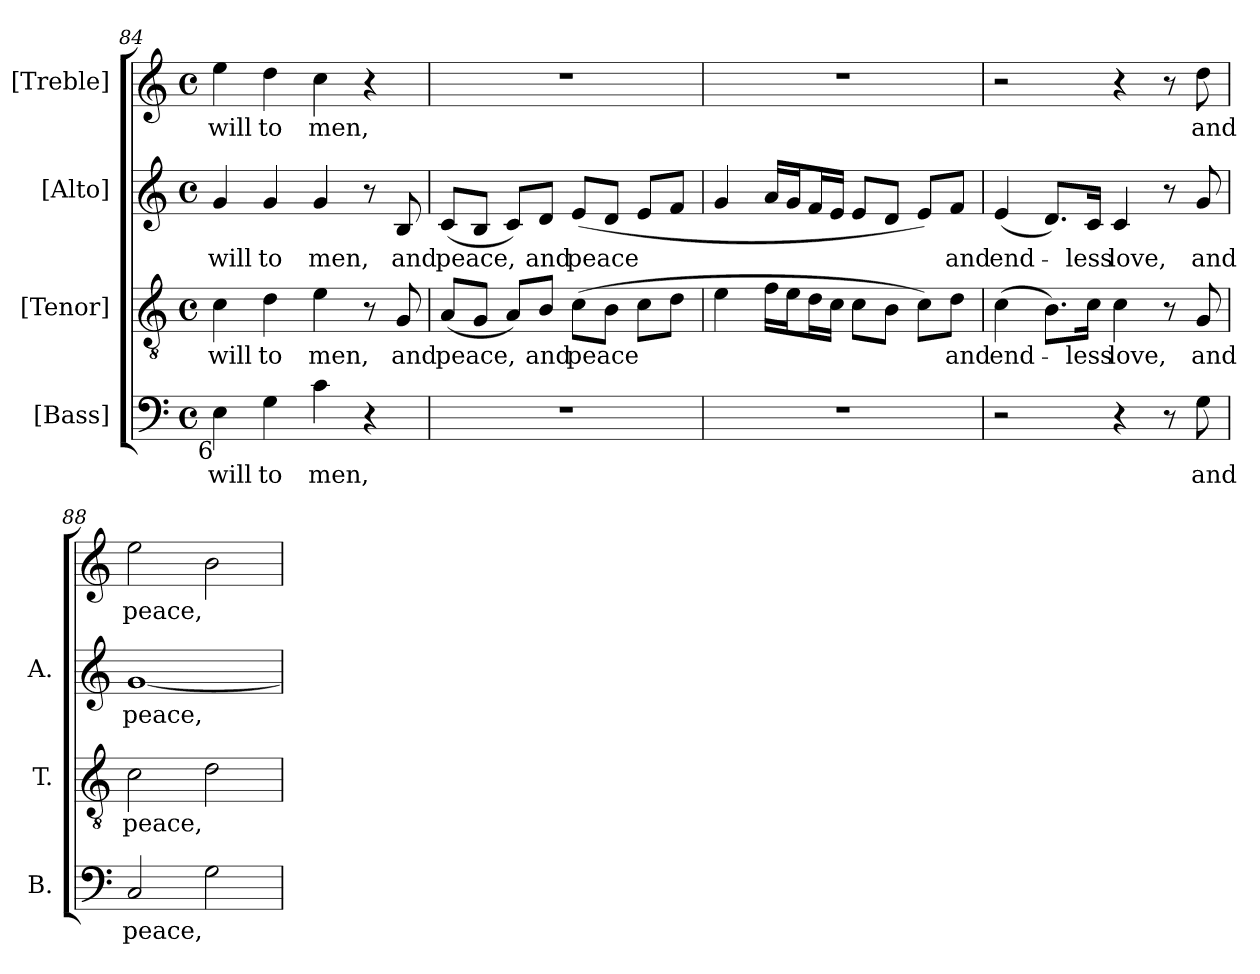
**kern	**text	**kern	**text	**kern	**text	**kern	**text
*part4	*part4	*part3	*part3	*part2	*part2	*part1	*part1
*staff4	*staff4	*staff3	*staff3	*staff2	*staff2	*staff1	*staff1
*I"[Bass]	*	*I"[Tenor]	*	*I"[Alto]	*	*I"[Treble]	*
*I'B.	*	*I'T.	*	*I'A.	*	*	*
*clefF4	*	*clefGv2	*	*clefG2	*	*clefG2	*
*	*	*ITrd7c12	*	*	*	*	*
*k[]	*	*k[]	*	*k[]	*	*k[]	*
*C:	*	*C:	*	*C:	*	*C:	*
*M4/4	*	*M4/4	*	*M4/4	*	*M4/4	*
*met(c)	*	*met(c)	*	*met(c)	*	*met(c)	*
=84	=84	=84	=84	=84	=84	=84	=84
!	!LO:LY:b:color=#000000	!	!	!	!	!	!
!	!	!	!LO:LY:b:color=#000000	!	!	!	!
!	!	!	!	!	!LO:LY:b:color=#000000	!	!
!LO:TX:b:rj:t=6	!	!	!	!	!	!	!
!	!	!	!	!	!	!	!LO:LY:b:color=#000000
4Ei\	-will	4Ci\	-will	4gi/	-will	4eei\	-will
!	!LO:LY:b:color=#000000	!	!	!	!	!	!
!	!	!	!LO:LY:b:color=#000000	!	!	!	!
!	!	!	!	!	!LO:LY:b:color=#000000	!	!
!	!	!	!	!	!	!	!LO:LY:b:color=#000000
4Gi\	to	4Di\	to	4gi/	to	4ddi\	to
!	!LO:LY:b:color=#000000	!	!	!	!	!	!
!	!	!	!LO:LY:b:color=#000000	!	!	!	!
!	!	!	!	!	!LO:LY:b:color=#000000	!	!
!	!	!	!	!	!	!	!LO:LY:b:color=#000000
4ci\	men,	4Ei\	men,	4gi/	men,	4cci\	men,
4r	.	8r	.	8r	.	4r	.
!	!	!	!LO:LY:b:color=#000000	!	!	!	!
!	!	!	!	!	!LO:LY:b:color=#000000	!	!
.	.	8GGi/	and	8Bi/	and	.	.
=85	=85	=85	=85	=85	=85	=85	=85
!	!	!	!LO:LY:b:color=#000000	!	!	!	!
!	!	!	!	!	!LO:LY:b:color=#000000	!	!
1r	.	(8AAi/L	peace,	(8ci/L	peace,	1r	.
.	.	8GGi/J	.	8Bi/J	.	.	.
.	.	8AAi/L)	.	8ci/L)	.	.	.
!	!	!	!LO:LY:b:color=#000000	!	!	!	!
!	!	!	!	!	!LO:LY:b:color=#000000	!	!
.	.	8BBi/J	and	8di/J	and	.	.
!	!	!	!LO:LY:b:color=#000000	!	!	!	!
!	!	!	!	!	!LO:LY:b:color=#000000	!	!
.	.	(8Ci\L	peace	(8ei/L	peace	.	.
.	.	8BBi\J	.	8di/J	.	.	.
.	.	8Ci\L	.	8ei/L	.	.	.
.	.	8Di\J	.	8fi/J	.	.	.
!!LO:PB:g=z
=86	=86	=86	=86	=86	=86	=86	=86
1r	.	4Ei\	.	4gi/	.	1r	.
.	.	16Fi\LL	.	16ai/LL	.	.	.
.	.	16Ei\J	.	16gi/J	.	.	.
.	.	16Di\L	.	16fi/L	.	.	.
.	.	16Ci\JJ	.	16ei/JJ	.	.	.
.	.	8Ci\L	.	8ei/L	.	.	.
.	.	8BBi\J	.	8di/J	.	.	.
.	.	8Ci\L)	.	8ei/L)	.	.	.
!	!	!	!LO:LY:b:color=#000000	!	!	!	!
!	!	!	!	!	!LO:LY:b:color=#000000	!	!
.	.	8Di\J	and	8fi/J	and	.	.
=87	=87	=87	=87	=87	=87	=87	=87
!	!	!	!LO:LY:b:color=#000000	!	!	!	!
!	!	!	!	!	!LO:LY:b:color=#000000	!	!
2r	.	(4Ci\	end-	(4ei/	end-	2r	.
.	.	8.BBi\L)	.	8.di/L)	.	.	.
!	!	!	!LO:LY:b:color=#000000	!	!	!	!
!	!	!	!	!	!LO:LY:b:color=#000000	!	!
.	.	16Ci\Jk	-less	16ci/Jk	-less	.	.
!	!	!	!LO:LY:b:color=#000000	!	!	!	!
!	!	!	!	!	!LO:LY:b:color=#000000	!	!
4r	.	4Ci\	love,	4ci/	love,	4r	.
8r	.	8r	.	8r	.	8r	.
!	!LO:LY:b:color=#000000	!	!	!	!	!	!
!	!	!	!LO:LY:b:color=#000000	!	!	!	!
!	!	!	!	!	!LO:LY:b:color=#000000	!	!
!	!	!	!	!	!	!	!LO:LY:b:color=#000000
8Gi\	and	8GGi/	and	8gi/	and	8ddi\	and
=88	=88	=88	=88	=88	=88	=88	=88
!	!LO:LY:b:color=#000000	!	!	!	!	!	!
!	!	!	!LO:LY:b:color=#000000	!	!	!	!
!	!	!	!	!	!LO:LY:b:color=#000000	!	!
!	!	!	!	!	!	!	!LO:LY:b:color=#000000
2Ci/	peace,	2Ci\	peace,	[1gi	peace,	2eei\	peace,
2Gi\	.	2Di\	.	.	.	2bi\	.
=	=	=	=	=	=	=	=
*-	*-	*-	*-	*-	*-	*-	*-
